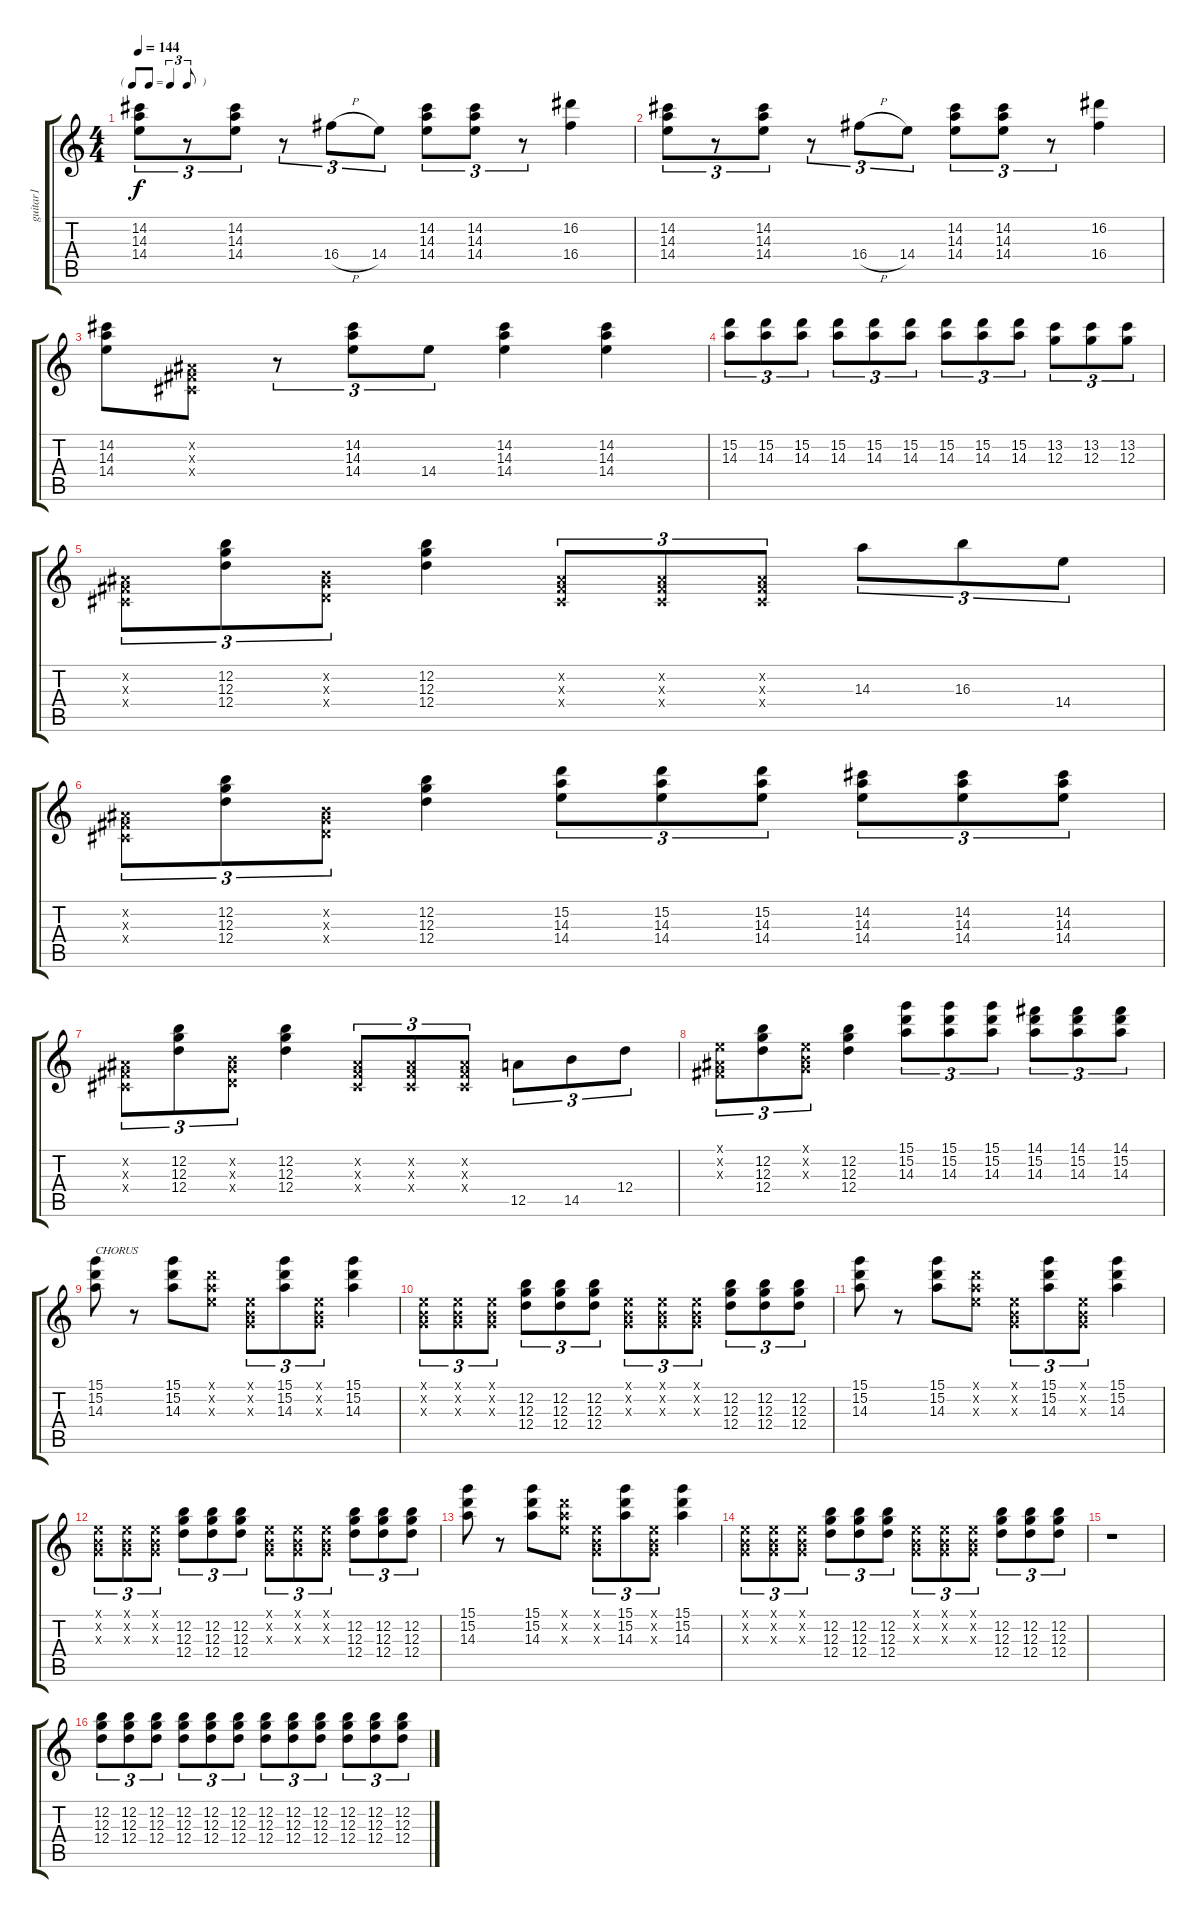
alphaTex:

\track ("guitar1" "guitar1") {instrument overdrivenguitar}
\staff {score tabs}
\tuning (E4 B3 G3 D3 A2 E2) {hide}
\ts (4 4)
\tf triplet8th
\tempo 144
\clef g2
\ks c
(14.2 14.3 14.4).8{tu (3 2) dy f} r.8{tu (3 2)} (14.2 14.3 14.4).8{tu (3 2)} r.8{tu (3 2)} 16.4{h}.8{tu (3 2)} 14.4.8{tu (3 2)} (14.2 14.3 14.4).8{tu (3 2)} (14.2 14.3 14.4).8{tu (3 2)} r.8{tu (3 2)} (16.2 16.4).4 |
(14.2 14.3 14.4).8{tu (3 2)} r.8{tu (3 2)} (14.2 14.3 14.4).8{tu (3 2)} r.8{tu (3 2)} 16.4{h}.8{tu (3 2)} 14.4.8{tu (3 2)} (14.2 14.3 14.4).8{tu (3 2)} (14.2 14.3 14.4).8{tu (3 2)} r.8{tu (3 2)} (16.2 16.4).4 |
(14.2 14.3 14.4).8 (-1.2{x} -1.3{x} -1.4{x}).8 r.8{tu (3 2)} (14.2 14.3 14.4).8{tu (3 2)} 14.4.8{tu (3 2)} (14.2 14.3 14.4).4 (14.2 14.3 14.4).4 |
(15.2 14.3).8{tu (3 2)} (15.2 14.3).8{tu (3 2)} (15.2 14.3).8{tu (3 2)} (15.2 14.3).8{tu (3 2)} (15.2 14.3).8{tu (3 2)} (15.2 14.3).8{tu (3 2)} (15.2 14.3).8{tu (3 2)} (15.2 14.3).8{tu (3 2)} (15.2 14.3).8{tu (3 2)} (13.2 12.3).8{tu (3 2)} (13.2 12.3).8{tu (3 2)} (13.2 12.3).8{tu (3 2)} |
(-1.2{x} -1.3{x} -1.4{x}).8{tu (3 2)} (12.2 12.3 12.4).8{tu (3 2)} (0.2{x} 0.3{x} 0.4{x}).8{tu (3 2)} (12.2 12.3 12.4).4 (-1.2{x} -1.3{x} -1.4{x}).8{tu (3 2)} (-1.2{x} -1.3{x} -1.4{x}).8{tu (3 2)} (-1.2{x} -1.3{x} -1.4{x}).8{tu (3 2)} 14.3.8{tu (3 2)} 16.3.8{tu (3 2)} 14.4.8{tu (3 2)} |
(-1.2{x} -1.3{x} -1.4{x}).8{tu (3 2)} (12.2 12.3 12.4).8{tu (3 2)} (0.2{x} 0.3{x} 0.4{x}).8{tu (3 2)} (12.2 12.3 12.4).4 (15.2 14.3 14.4).8{tu (3 2)} (15.2 14.3 14.4).8{tu (3 2)} (15.2 14.3 14.4).8{tu (3 2)} (14.2 14.3 14.4).8{tu (3 2)} (14.2 14.3 14.4).8{tu (3 2)} (14.2 14.3 14.4).8{tu (3 2)} |
(-1.2{x} -1.3{x} -1.4{x}).8{tu (3 2)} (12.2 12.3 12.4).8{tu (3 2)} (0.2{x} 0.3{x} 0.4{x}).8{tu (3 2)} (12.2 12.3 12.4).4 (-1.2{x} -1.3{x} -1.4{x}).8{tu (3 2)} (-1.2{x} -1.3{x} -1.4{x}).8{tu (3 2)} (-1.2{x} -1.3{x} -1.4{x}).8{tu (3 2)} 12.5.8{tu (3 2)} 14.5.8{tu (3 2)} 12.4.8{tu (3 2)} |
(0.1{x} -1.2{x} -1.3{x}).8{tu (3 2)} (12.2 12.3 12.4).8{tu (3 2)} (0.1{x} 0.2{x} 0.3{x}).8{tu (3 2)} (12.2 12.3 12.4).4 (15.1 15.2 14.3).8{tu (3 2)} (15.1 15.2 14.3).8{tu (3 2)} (15.1 15.2 14.3).8{tu (3 2)} (14.1 15.2 14.3).8{tu (3 2)} (14.1 15.2 14.3).8{tu (3 2)} (14.1 15.2 14.3).8{tu (3 2)} |
(15.1 15.2 14.3).8{txt "CHORUS"} r.8 (15.1 15.2 14.3).8 (0.1{x} 15.2{x} 14.3{x}).8 (0.1{x} 0.2{x} 0.3{x}).8{tu (3 2)} (15.1 15.2 14.3).8{tu (3 2)} (0.1{x} 0.2{x} 0.3{x}).8{tu (3 2)} (15.1 15.2 14.3).4 |
(0.1{x} 0.2{x} 0.3{x}).8{tu (3 2)} (0.1{x} 0.2{x} 0.3{x}).8{tu (3 2)} (0.1{x} 0.2{x} 0.3{x}).8{tu (3 2)} (12.2 12.3 12.4).8{tu (3 2)} (12.2 12.3 12.4).8{tu (3 2)} (12.2 12.3 12.4).8{tu (3 2)} (0.1{x} 0.2{x} 0.3{x}).8{tu (3 2)} (0.1{x} 0.2{x} 0.3{x}).8{tu (3 2)} (0.1{x} 0.2{x} 0.3{x}).8{tu (3 2)} (12.2 12.3 12.4).8{tu (3 2)} (12.2 12.3 12.4).8{tu (3 2)} (12.2 12.3 12.4).8{tu (3 2)} |
(15.1 15.2 14.3).8 r.8 (15.1 15.2 14.3).8 (0.1{x} 15.2{x} 14.3{x}).8 (0.1{x} 0.2{x} 0.3{x}).8{tu (3 2)} (15.1 15.2 14.3).8{tu (3 2)} (0.1{x} 0.2{x} 0.3{x}).8{tu (3 2)} (15.1 15.2 14.3).4 |
(0.1{x} 0.2{x} 0.3{x}).8{tu (3 2)} (0.1{x} 0.2{x} 0.3{x}).8{tu (3 2)} (0.1{x} 0.2{x} 0.3{x}).8{tu (3 2)} (12.2 12.3 12.4).8{tu (3 2)} (12.2 12.3 12.4).8{tu (3 2)} (12.2 12.3 12.4).8{tu (3 2)} (0.1{x} 0.2{x} 0.3{x}).8{tu (3 2)} (0.1{x} 0.2{x} 0.3{x}).8{tu (3 2)} (0.1{x} 0.2{x} 0.3{x}).8{tu (3 2)} (12.2 12.3 12.4).8{tu (3 2)} (12.2 12.3 12.4).8{tu (3 2)} (12.2 12.3 12.4).8{tu (3 2)} |
(15.1 15.2 14.3).8 r.8 (15.1 15.2 14.3).8 (0.1{x} 15.2{x} 14.3{x}).8 (0.1{x} 0.2{x} 0.3{x}).8{tu (3 2)} (15.1 15.2 14.3).8{tu (3 2)} (0.1{x} 0.2{x} 0.3{x}).8{tu (3 2)} (15.1 15.2 14.3).4 |
(0.1{x} 0.2{x} 0.3{x}).8{tu (3 2)} (0.1{x} 0.2{x} 0.3{x}).8{tu (3 2)} (0.1{x} 0.2{x} 0.3{x}).8{tu (3 2)} (12.2 12.3 12.4).8{tu (3 2)} (12.2 12.3 12.4).8{tu (3 2)} (12.2 12.3 12.4).8{tu (3 2)} (0.1{x} 0.2{x} 0.3{x}).8{tu (3 2)} (0.1{x} 0.2{x} 0.3{x}).8{tu (3 2)} (0.1{x} 0.2{x} 0.3{x}).8{tu (3 2)} (12.2 12.3 12.4).8{tu (3 2)} (12.2 12.3 12.4).8{tu (3 2)} (12.2 12.3 12.4).8{tu (3 2)} |
r.1 |
(12.2 12.3 12.4).8{tu (3 2)} (12.2 12.3 12.4).8{tu (3 2)} (12.2 12.3 12.4).8{tu (3 2)} (12.2 12.3 12.4).8{tu (3 2)} (12.2 12.3 12.4).8{tu (3 2)} (12.2 12.3 12.4).8{tu (3 2)} (12.2 12.3 12.4).8{tu (3 2)} (12.2 12.3 12.4).8{tu (3 2)} (12.2 12.3 12.4).8{tu (3 2)} (12.2 12.3 12.4).8{tu (3 2)} (12.2 12.3 12.4).8{tu (3 2)} (12.2 12.3 12.4).8{tu (3 2)}
